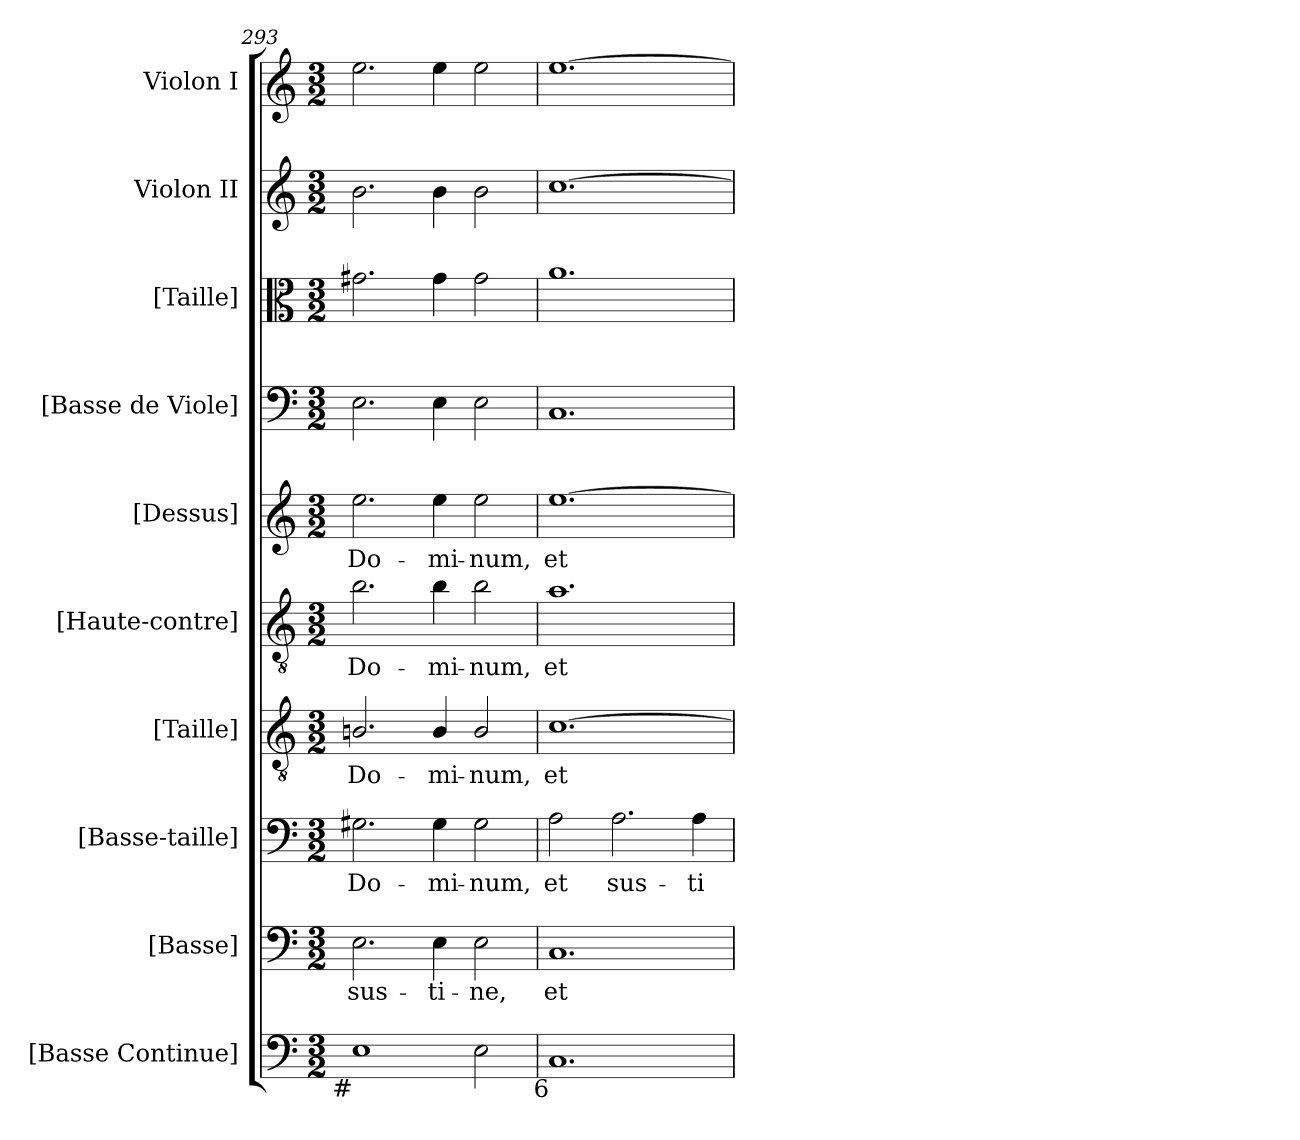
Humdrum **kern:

**kern	**kern	**text	**kern	**text	**kern	**text	**kern	**text	**kern	**text	**kern	**kern	**kern	**kern
*part10	*part9	*part9	*part8	*part8	*part7	*part7	*part6	*part6	*part5	*part5	*part4	*part3	*part2	*part1
*staff10	*staff9	*staff9	*staff8	*staff8	*staff7	*staff7	*staff6	*staff6	*staff5	*staff5	*staff4	*staff3	*staff2	*staff1
*I"[Basse Continue]	*I"[Basse]	*	*I"[Basse-taille]	*	*I"[Taille]	*	*I"[Haute-contre]	*	*I"[Dessus]	*	*I"[Basse de Viole]	*I"[Taille]	*I"Violon II	*I"Violon I
*I'B.c.	*I'B.	*	*I'B.t.	*	*I'T.	*	*I'H.C.	*	*I'D.	*	*	*	*I'Vln. II	*I'Vln. I
*clefF4	*clefF4	*	*clefF4	*	*clefGv2	*	*clefGv2	*	*clefG2	*	*clefF4	*clefC3	*clefG2	*clefG2
*	*	*	*	*	*ITrd7c12	*	*ITrd7c12	*	*	*	*	*	*	*
*k[]	*k[]	*	*k[]	*	*k[]	*	*k[]	*	*k[]	*	*k[]	*k[]	*k[]	*k[]
*M3/2	*M3/2	*	*M3/2	*	*M3/2	*	*M3/2	*	*M3/2	*	*M3/2	*M3/2	*M3/2	*M3/2
=293	=293	=293	=293	=293	=293	=293	=293	=293	=293	=293	=293	=293	=293	=293
!	!	!LO:LY:b:color=#000000	!	!	!	!	!	!	!	!	!	!	!	!
!	!	!	!	!LO:LY:b:color=#000000	!	!	!	!	!	!	!	!	!	!
!	!	!	!	!	!	!LO:LY:b:color=#000000	!	!	!	!	!	!	!	!
!	!	!	!	!	!	!	!	!LO:LY:b:color=#000000	!	!	!	!	!	!
!LO:TX:b:rj:t=#	!	!	!	!	!	!	!	!	!	!	!	!	!	!
!	!	!	!	!	!	!	!	!	!	!LO:LY:b:color=#000000	!	!	!	!
1Ei	2.Ei\	sus-	2.G#Xi\	Do-	2.BBni/	Do-	2.Bi\	Do-	2.eei\	Do-	2.Ei\	2.g#Xi\	2.bi\	2.eei\
!	!	!LO:LY:b:color=#000000	!	!	!	!	!	!	!	!	!	!	!	!
!	!	!	!	!LO:LY:b:color=#000000	!	!	!	!	!	!	!	!	!	!
!	!	!	!	!	!	!LO:LY:b:color=#000000	!	!	!	!	!	!	!	!
!	!	!	!	!	!	!	!	!LO:LY:b:color=#000000	!	!	!	!	!	!
!	!	!	!	!	!	!	!	!	!	!LO:LY:b:color=#000000	!	!	!	!
.	4Ei\	-ti-	4G#i\	-mi-	4BBi/	-mi-	4Bi\	-mi-	4eei\	-mi-	4Ei\	4g#i\	4bi\	4eei\
!	!	!LO:LY:b:color=#000000	!	!	!	!	!	!	!	!	!	!	!	!
!	!	!	!	!LO:LY:b:color=#000000	!	!	!	!	!	!	!	!	!	!
!	!	!	!	!	!	!LO:LY:b:color=#000000	!	!	!	!	!	!	!	!
!	!	!	!	!	!	!	!	!LO:LY:b:color=#000000	!	!	!	!	!	!
!	!	!	!	!	!	!	!	!	!	!LO:LY:b:color=#000000	!	!	!	!
2Ei\	2Ei\	-ne,	2G#i\	-num,	2BBi/	-num,	2Bi\	-num,	2eei\	-num,	2Ei\	2g#i\	2bi\	2eei\
!!LO:PB:g=z
=294	=294	=294	=294	=294	=294	=294	=294	=294	=294	=294	=294	=294	=294	=294
!	!	!LO:LY:b:color=#000000	!	!	!	!	!	!	!	!	!	!	!	!
!	!	!	!	!LO:LY:b:color=#000000	!	!	!	!	!	!	!	!	!	!
!	!	!	!	!	!	!LO:LY:b:color=#000000	!	!	!	!	!	!	!	!
!	!	!	!	!	!	!	!	!LO:LY:b:color=#000000	!	!	!	!	!	!
!LO:TX:b:rj:t=6	!	!	!	!	!	!	!	!	!	!	!	!	!	!
!	!	!	!	!	!	!	!	!	!	!LO:LY:b:color=#000000	!	!	!	!
1.Ci	1.Ci	et	2Ai\	et	[1.Ci	et	1.Ai	et	[1.eei	et	1.Ci	1.ai	[1.cci	[1.eei
!	!	!	!	!LO:LY:b:color=#000000	!	!	!	!	!	!	!	!	!	!
.	.	.	2.Ai\	sus-	.	.	.	.	.	.	.	.	.	.
!	!	!	!	!LO:LY:b:color=#000000	!	!	!	!	!	!	!	!	!	!
.	.	.	4Ai\	-ti-	.	.	.	.	.	.	.	.	.	.
=	=	=	=	=	=	=	=	=	=	=	=	=	=	=
*-	*-	*-	*-	*-	*-	*-	*-	*-	*-	*-	*-	*-	*-	*-
